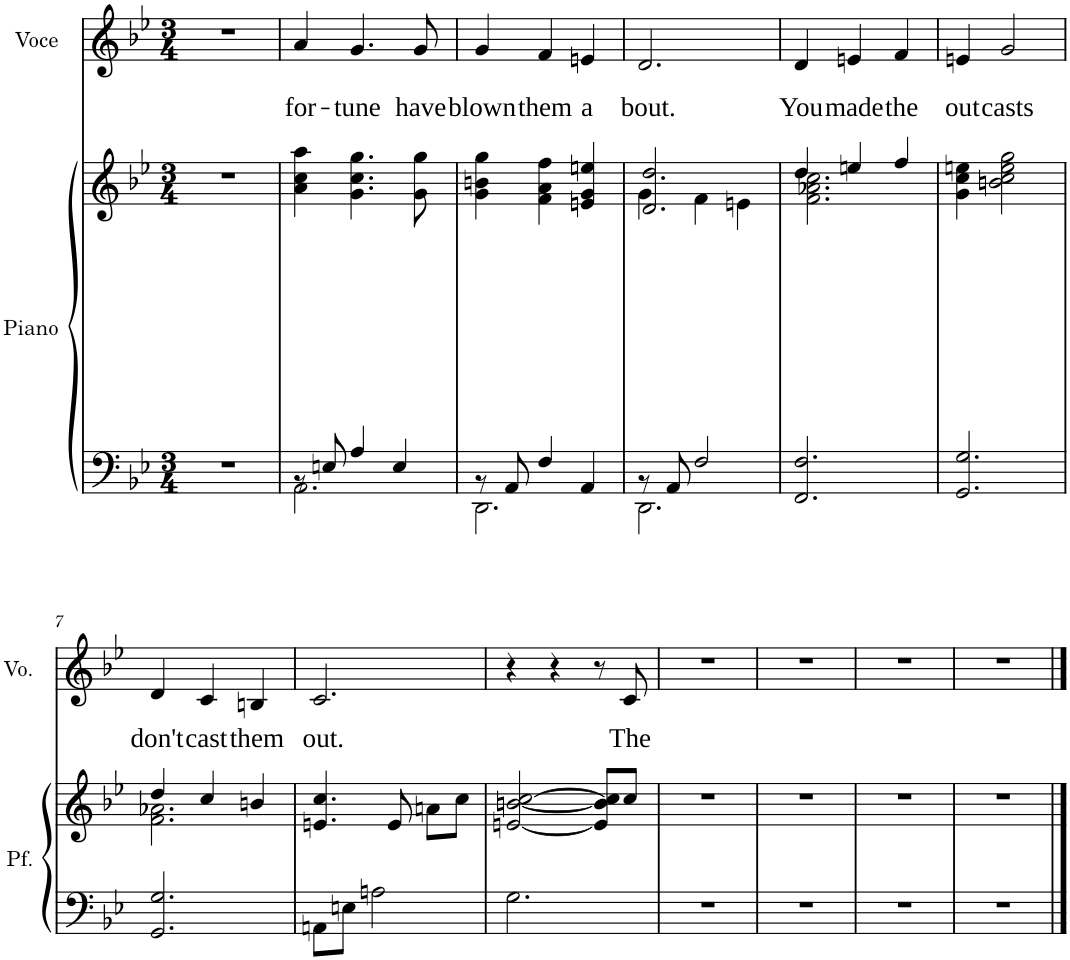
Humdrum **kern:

**kern	**kern	**kern	**text	**text
*part2	*part2	*part1	*part1	*part1
*staff3	*staff2	*staff1	*staff1	*staff1
*I"Piano	*	*I"Voce	*	*
*	*	*I'Vo.	*	*
*clefF4	*clefG2	*clefG2	*	*
*k[b-e-]	*k[b-e-]	*k[b-e-]	*	*
*M3/4	*M3/4	*M3/4	*	*
=1	=1	=1	=1	=1
2.r	2.r	2.r	.	.
=2	=2	=2	=2	=2
*^	*	*	*	*
!	!	!	!	!	!LO:LY:b
2.AA\	8r	4a\ 4cc\ 4aa\	4a/	.	for-
.	8En/	.	.	.	.
!	!	!	!	!	!LO:LY:b
.	4A/	4.g\ 4.cc\ 4.gg\	4.g/	.	-tune
.	4E/	.	.	.	.
!	!	!	!	!	!LO:LY:b
.	.	8g\ 8gg\	8g/	.	have
=3	=3	=3	=3	=3	=3
!	!	!	!	!	!LO:LY:b
2.DD\	8r	4g\ 4bn\ 4gg\	4g/	.	blown
.	8AA/	.	.	.	.
!	!	!	!	!	!LO:LY:b
.	4F/	4f\ 4a\ 4ff\	4f/	.	them
!	!	!	!	!	!LO:LY:b
.	4AA/	4en/ 4g/ 4een/	4en/	.	a
=4	=4	=4	=4	=4	=4
*	*	*^	*	*	*
!	!	!	!	!	!	!LO:LY:b
2.DD\	8r	4g\	2.d/ 2.dd/	2.d/	.	bout.
.	8AA/	.	.	.	.	.
.	2F/	4f\	.	.	.	.
.	.	4en\	.	.	.	.
*v	*v	*	*	*	*	*
=5	=5	=5	=5	=5	=5
!	!	!	!	!	!LO:LY:b
2.FF/ 2.F/	2.f\ 2.a-X\ 2.cc\	4dd/	4d/	.	You
!	!	!	!	!	!LO:LY:b
.	.	4een/	4en/	.	made
!	!	!	!	!	!LO:LY:b
.	.	4ff/	4f/	.	the
=6	=6	=6	=6	=6	=6
!	!	!	!	!	!LO:LY:b
*	*v	*v	*	*	*
2.GG/ 2.G/	4g\ 4cc\ 4een\	4en/	.	out
!	!	!	!	!LO:LY:b
.	2bn\ 2cc\ 2ee\ 2gg\	2g/	.	casts
!!LO:LB:g=z
=7	=7	=7	=7	=7
*	*^	*	*	*
!	!	!	!	!	!LO:LY:b
2.GG/ 2.G/	2.f\ 2.a-X\	4dd/	4d/	.	don't
!	!	!	!	!	!LO:LY:b
.	.	4cc/	4c/	.	cast
!	!	!	!	!	!LO:LY:b
.	.	4bn/	4Bn/	.	them
=8	=8	=8	=8	=8	=8
!	!	!	!	!	!LO:LY:b
*	*v	*v	*	*	*
8AAn\L	4.en/ 4.cc/	2.c/	.	out.
8En\J	.	.	.	.
2An\	.	.	.	.
.	8e/	.	.	.
.	8an\L	.	.	.
.	8cc\J	.	.	.
=9	=9	=9	=9	=9
2.G\	[<2en/ [<2bn/ [2cc/	4r	.	.
.	.	4r	.	.
.	8e/] 8b/] 8cc/]L	8r	.	.
!	!	!	!	!LO:LY:b
.	8cc/J	8c/	.	The
=10	=10	=10	=10	=10
2.r	2.r	2.r	.	.
=11	=11	=11	=11	=11
2.r	2.r	2.r	.	.
=12	=12	=12	=12	=12
2.r	2.r	2.r	.	.
=13	=13	=13	=13	=13
2.r	2.r	2.r	.	.
==	==	==	==	==
*-	*-	*-	*-	*-
